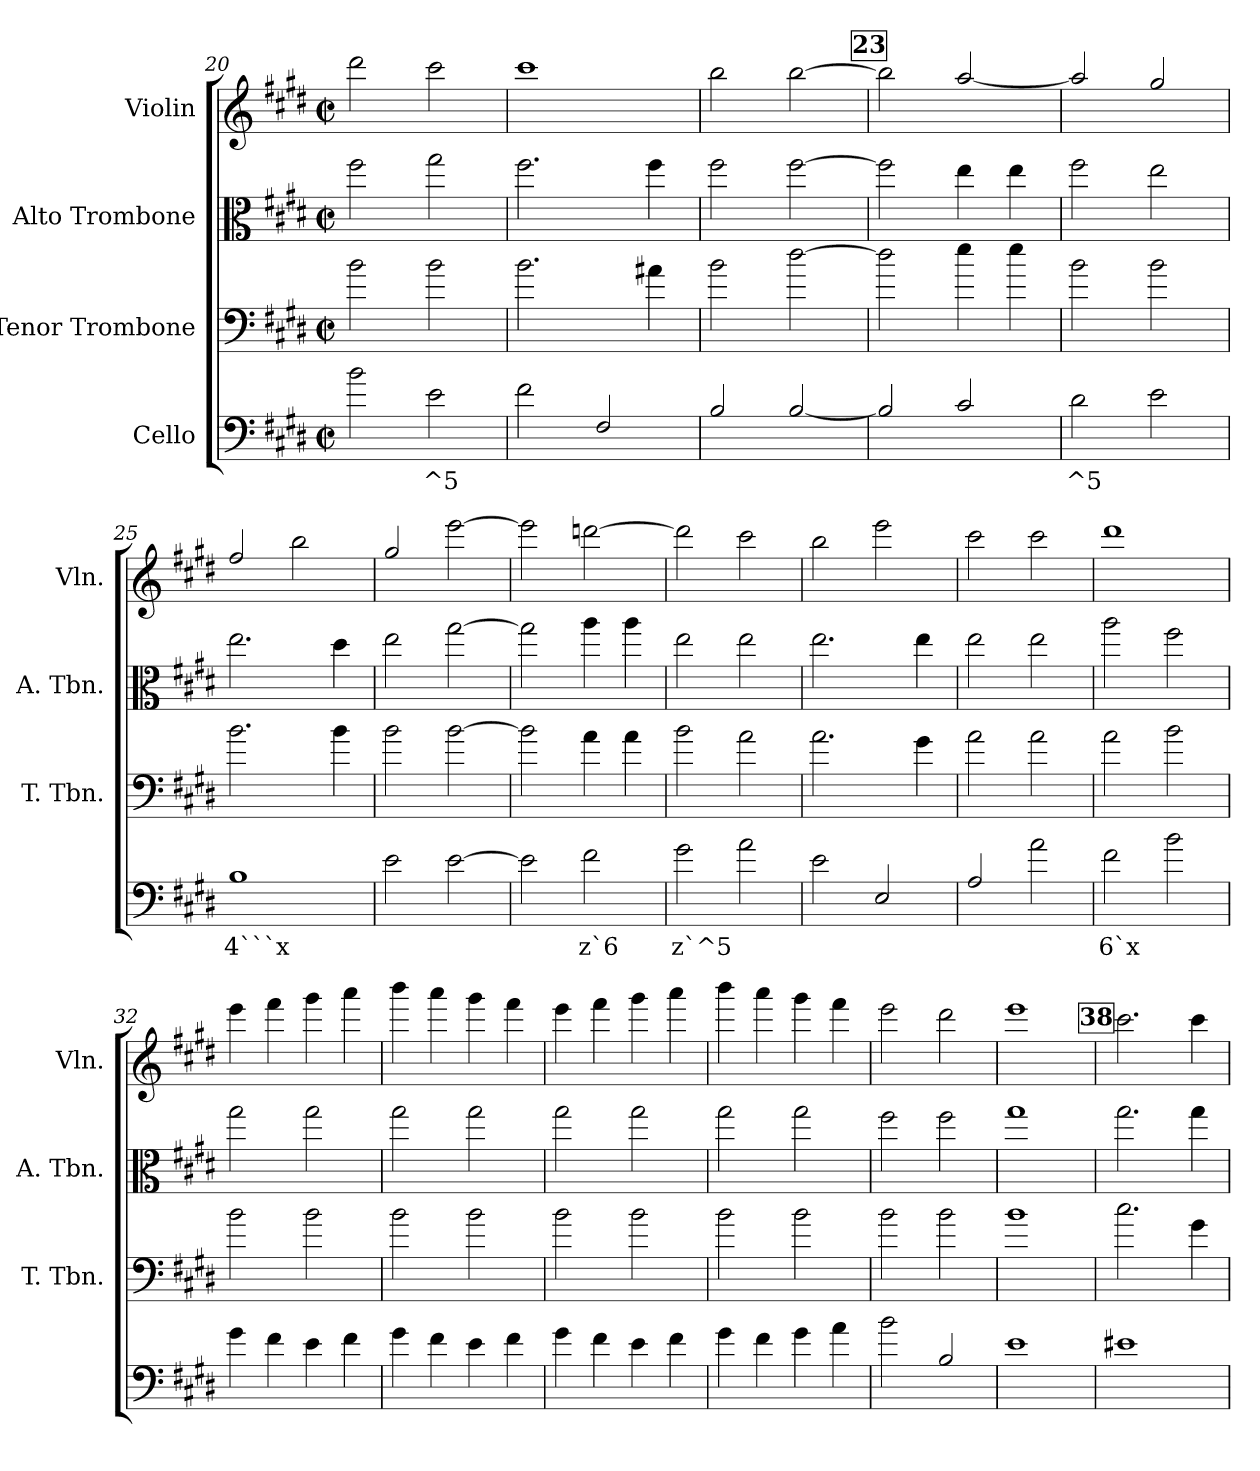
**kern	**text	**kern	**kern	**kern
*part4	*part4	*part3	*part2	*part1
*staff4	*staff4	*staff3	*staff2	*staff1
*I"Cello	*	*I"Tenor Trombone	*I"Alto Trombone	*I"Violin
*	*	*I'T. Tbn.	*I'A. Tbn.	*I'Vln.
*clefF4	*	*clefF4	*clefC3	*clefG2
*ITrd7c12	*	*ITrd7c12	*ITrd7c12	*ITrd7c12
*k[f#c#g#d#]	*	*k[f#c#g#d#]	*k[f#c#g#d#]	*k[f#c#g#d#]
*E:	*	*E:	*E:	*E:
*M2/2	*	*M2/2	*M2/2	*M2/2
*met(c|)	*	*met(c|)	*met(c|)	*met(c|)
=20	=20	=20	=20	=20
2B\	.	2B\	2f#\	2dd#\
!	!LO:LY:b	!	!	!
2E\	^5	2B\	2g#\	2cc#\
=21	=21	=21	=21	=21
2F#\	.	2.B\	2.f#\	1cc#
2FF#/	.	.	.	.
.	.	4A#X\	4f#\	.
=22	=22	=22	=22	=22
2BB/	.	2B\	2f#\	2b\
[2BB/	.	[2d#\	[2f#\	[2b\
!!LO:REH:place=s1:a:B:fs=8.3:t=23
=23	=23	=23	=23	=23
2BB/]	.	2d#\]	2f#\]	2b\]
2C#/	.	4e\	4e\	[2a/
.	.	4e\	4e\	.
=24	=24	=24	=24	=24
!	!LO:LY:b	!	!	!
2D#\	^5	2B\	2f#\	2a/]
2E\	.	2B\	2e\	2g#/
=25	=25	=25	=25	=25
!	!LO:LY:b	!	!	!
1BB	4```x	2.B\	2.e\	2f#/
.	.	.	.	2b\
.	.	4B\	4d#\	.
=26	=26	=26	=26	=26
2E\	.	2B\	2e\	2g#/
[2E\	.	[2B\	[2g#\	[2ee\
=27	=27	=27	=27	=27
2E\]	.	2B\]	2g#\]	2ee\]
!	!LO:LY:b	!	!	!
2F#\	z`6	4A\	4a\	[2ddn\
.	.	4A\	4a\	.
=28	=28	=28	=28	=28
!	!LO:LY:b	!	!	!
2G#\	z`^5	2B\	2e\	2dd\]
2A\	.	2A\	2e\	2cc#\
!!LO:PB:g=z
=29	=29	=29	=29	=29
2E\	.	2.A\	2.e\	2b\
2EE/	.	.	.	2ee\
.	.	4G#\	4e\	.
=30	=30	=30	=30	=30
2AA/	.	2A\	2e\	2cc#\
2A\	.	2A\	2e\	2cc#\
=31	=31	=31	=31	=31
!	!LO:LY:b	!	!	!
2F#\	6`x	2A\	2a\	1dd#
2B\	.	2B\	2f#\	.
=32	=32	=32	=32	=32
4G#\	.	2B\	2g#\	4ee\
4F#\	.	.	.	4ff#\
4E\	.	2B\	2g#\	4gg#\
4F#\	.	.	.	4aa\
=33	=33	=33	=33	=33
4G#\	.	2B\	2g#\	4bb\
4F#\	.	.	.	4aa\
4E\	.	2B\	2g#\	4gg#\
4F#\	.	.	.	4ff#\
=34	=34	=34	=34	=34
4G#\	.	2B\	2g#\	4ee\
4F#\	.	.	.	4ff#\
4E\	.	2B\	2g#\	4gg#\
4F#\	.	.	.	4aa\
=35	=35	=35	=35	=35
4G#\	.	2B\	2g#\	4bb\
4F#\	.	.	.	4aa\
4G#\	.	2B\	2g#\	4gg#\
4A\	.	.	.	4ff#\
=36	=36	=36	=36	=36
2B\	.	2B\	2f#\	2ee\
2BB/	.	2B\	2f#\	2dd#\
=37	=37	=37	=37	=37
1E	.	1B	1g#	1ee
!!LO:LB:g=z
!!LO:REH:place=s1:a:B:fs=8.3:t=38
=38	=38	=38	=38	=38
1E#X	.	2.c#\	2.g#\	2.cc#\
.	.	4G#\	4g#\	4cc#\
=	=	=	=	=
*-	*-	*-	*-	*-
